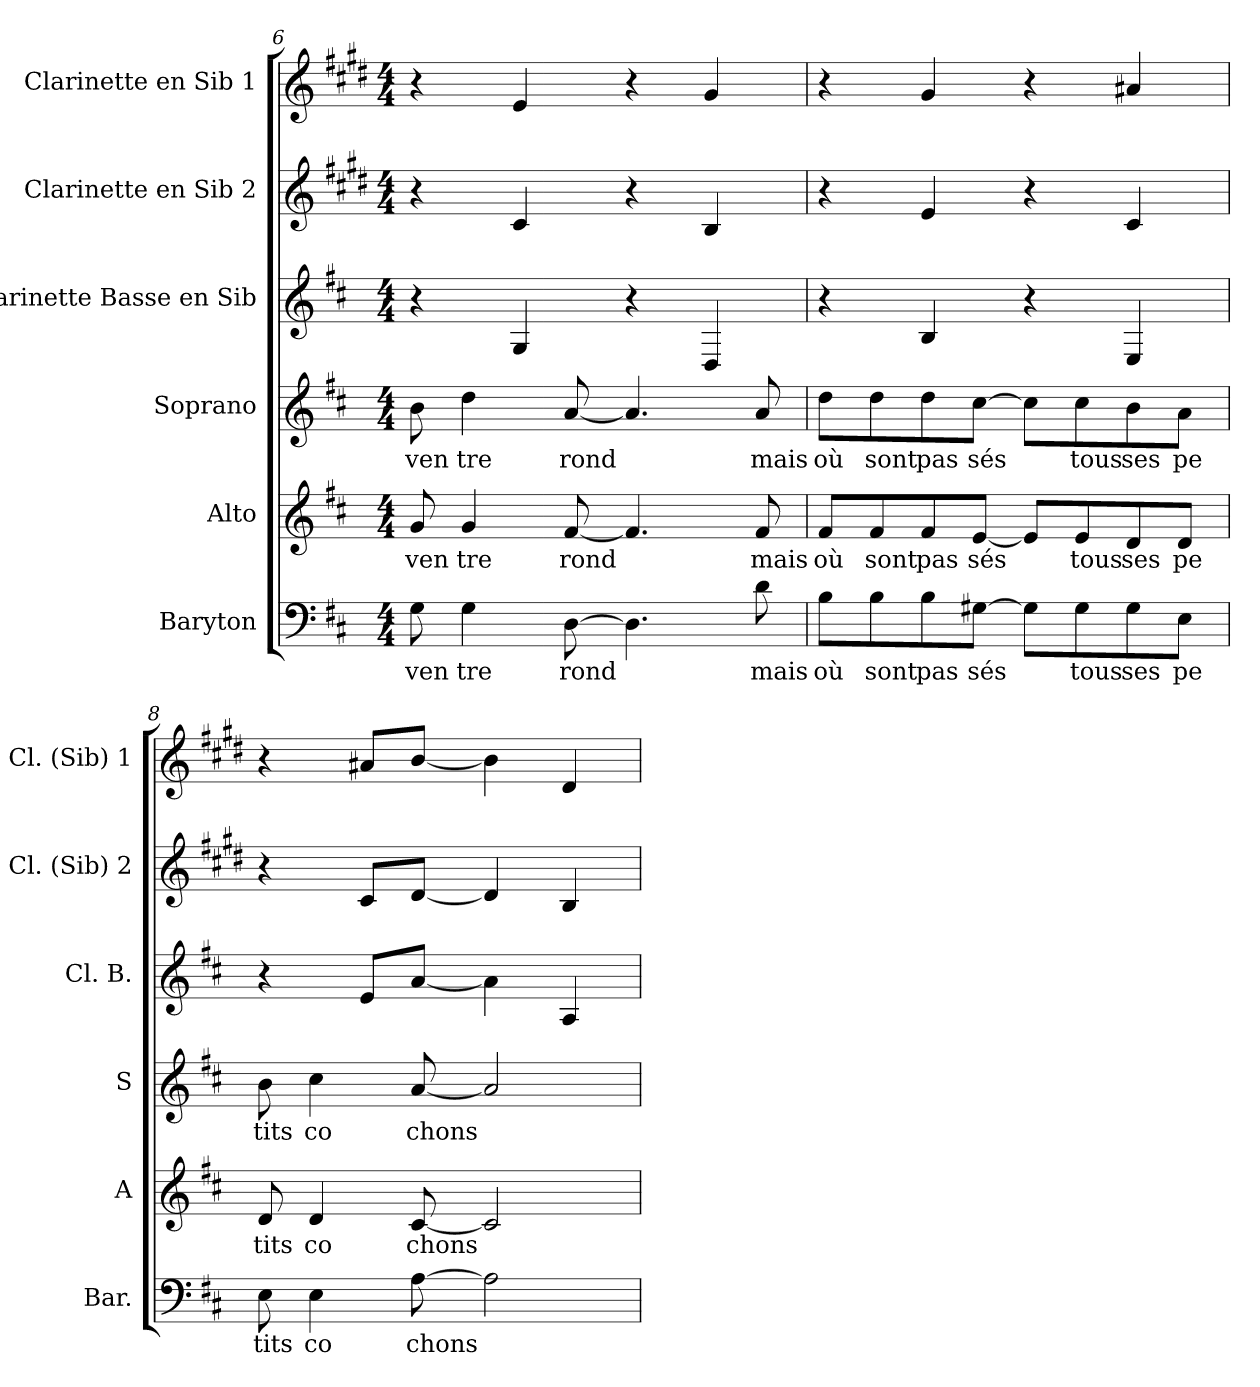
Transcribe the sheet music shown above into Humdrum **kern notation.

**kern	**text	**kern	**text	**kern	**text	**kern	**kern	**kern
*part6	*part6	*part5	*part5	*part4	*part4	*part3	*part2	*part1
*staff6	*staff6	*staff5	*staff5	*staff4	*staff4	*staff3	*staff2	*staff1
*I"Baryton	*	*I"Alto	*	*I"Soprano	*	*I"Clarinette Basse en Sib	*I"Clarinette en Sib 2	*I"Clarinette en Sib 1
*I'Bar.	*	*I'A	*	*I'S	*	*I'Cl. B.	*I'Cl. (Sib) 2	*I'Cl. (Sib) 1
*clefF4	*	*clefG2	*	*clefG2	*	*clefG2	*clefG2	*clefG2
*	*	*	*	*	*	*ITrd8c14	*ITrd1c2	*ITrd1c2
*k[f#c#]	*	*k[f#c#]	*	*k[f#c#]	*	*k[f#c#]	*k[f#c#]	*k[f#c#]
*D:	*	*D:	*	*D:	*	*D:	*D:	*D:
*M4/4	*	*M4/4	*	*M4/4	*	*M4/4	*M4/4	*M4/4
=6	=6	=6	=6	=6	=6	=6	=6	=6
!	!LO:LY:b	!	!	!	!	!	!	!
!	!	!	!LO:LY:b	!	!	!	!	!
!	!	!	!	!	!LO:LY:b	!	!	!
8G\	ven	8g/	ven	8b\	ven	4r	4r	4r
!	!LO:LY:b	!	!	!	!	!	!	!
!	!	!	!LO:LY:b	!	!	!	!	!
!	!	!	!	!	!LO:LY:b	!	!	!
4G\	tre	4g/	tre	4dd\	tre	.	.	.
.	.	.	.	.	.	4GG/	4B/	4d/
!	!LO:LY:b	!	!	!	!	!	!	!
!	!	!	!LO:LY:b	!	!	!	!	!
!	!	!	!	!	!LO:LY:b	!	!	!
[8D\	rond	[8f#/	rond	[8a/	rond	.	.	.
4.D\]	.	4.f#/]	.	4.a/]	.	4r	4r	4r
.	.	.	.	.	.	4DD/	4A/	4f#/
!	!LO:LY:b	!	!	!	!	!	!	!
!	!	!	!LO:LY:b	!	!	!	!	!
!	!	!	!	!	!LO:LY:b	!	!	!
8d\	mais	8f#/	mais	8a/	mais	.	.	.
!!LO:PB:g=z
=7	=7	=7	=7	=7	=7	=7	=7	=7
!	!LO:LY:b	!	!	!	!	!	!	!
!	!	!	!LO:LY:b	!	!	!	!	!
!	!	!	!	!	!LO:LY:b	!	!	!
8B\L	où	8f#/L	où	8dd\L	où	4r	4r	4r
!	!LO:LY:b	!	!	!	!	!	!	!
!	!	!	!LO:LY:b	!	!	!	!	!
!	!	!	!	!	!LO:LY:b	!	!	!
8B\	sont	8f#/	sont	8dd\	sont	.	.	.
!	!LO:LY:b	!	!	!	!	!	!	!
!	!	!	!LO:LY:b	!	!	!	!	!
!	!	!	!	!	!LO:LY:b	!	!	!
8B\	pas	8f#/	pas	8dd\	pas	4BB/	4d/	4f#/
!	!LO:LY:b	!	!	!	!	!	!	!
!	!	!	!LO:LY:b	!	!	!	!	!
!	!	!	!	!	!LO:LY:b	!	!	!
[8G#X\J	sés	[8e/J	sés	[8cc#\J	sés	.	.	.
8G#\L]	.	8e/L]	.	8cc#\L]	.	4r	4r	4r
!	!LO:LY:b	!	!	!	!	!	!	!
!	!	!	!LO:LY:b	!	!	!	!	!
!	!	!	!	!	!LO:LY:b	!	!	!
8G#\	tous	8e/	tous	8cc#\	tous	.	.	.
!	!LO:LY:b	!	!	!	!	!	!	!
!	!	!	!LO:LY:b	!	!	!	!	!
!	!	!	!	!	!LO:LY:b	!	!	!
8G#\	ses	8d/	ses	8b\	ses	4EE/	4B/	4g#X/
!	!LO:LY:b	!	!	!	!	!	!	!
!	!	!	!LO:LY:b	!	!	!	!	!
!	!	!	!	!	!LO:LY:b	!	!	!
8E\J	pe	8d/J	pe	8a\J	pe	.	.	.
=8	=8	=8	=8	=8	=8	=8	=8	=8
!	!LO:LY:b	!	!	!	!	!	!	!
!	!	!	!LO:LY:b	!	!	!	!	!
!	!	!	!	!	!LO:LY:b	!	!	!
8E\	tits	8d/	tits	8b\	tits	4r	4r	4r
!	!LO:LY:b	!	!	!	!	!	!	!
!	!	!	!LO:LY:b	!	!	!	!	!
!	!	!	!	!	!LO:LY:b	!	!	!
4E\	co	4d/	co	4cc#\	co	.	.	.
.	.	.	.	.	.	8E/L	8B/L	8g#X/L
!	!LO:LY:b	!	!	!	!	!	!	!
!	!	!	!LO:LY:b	!	!	!	!	!
!	!	!	!	!	!LO:LY:b	!	!	!
[8A\	chons	[8c#/	chons	[8a/	chons	[8A/J	[8c#/J	[8a/J
2A\]	.	2c#/]	.	2a/]	.	4A\]	4c#/]	4a\]
.	.	.	.	.	.	4AA/	4A/	4c#/
=	=	=	=	=	=	=	=	=
*-	*-	*-	*-	*-	*-	*-	*-	*-
